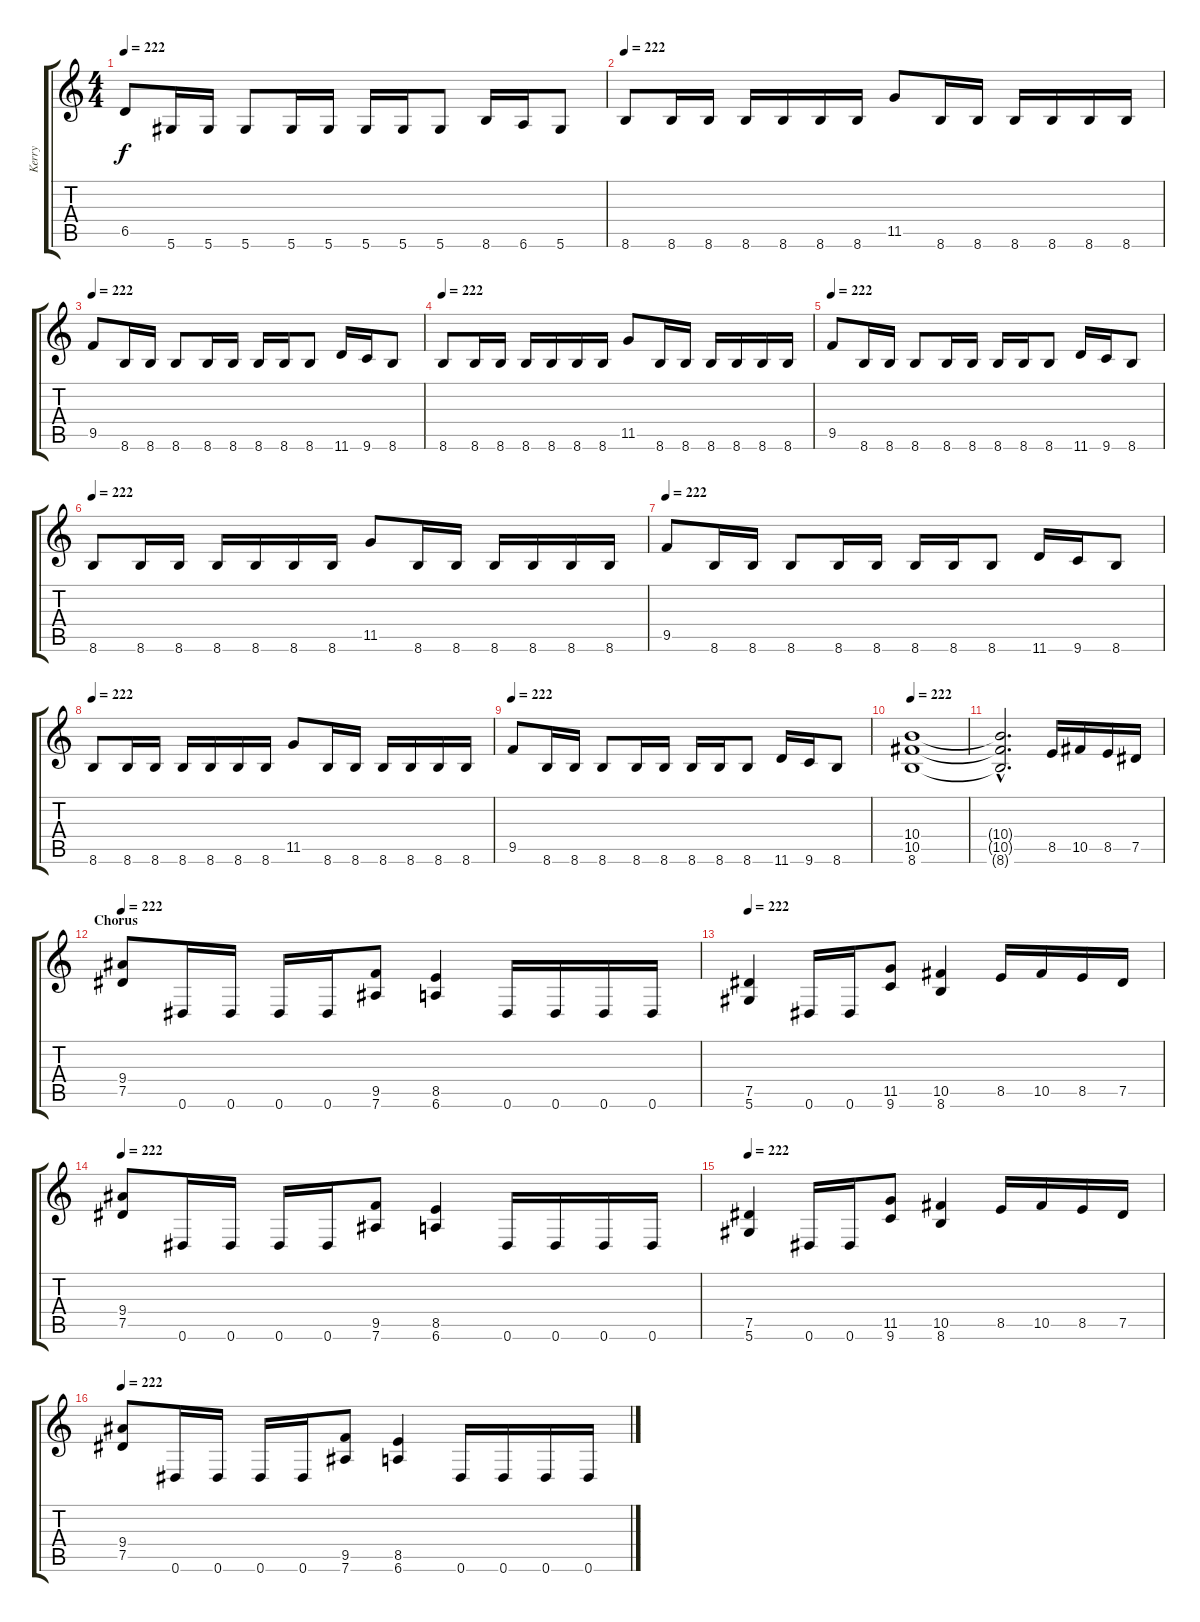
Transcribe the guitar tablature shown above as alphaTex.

\track ("Kerry" "Kerry") {instrument distortionguitar}
\staff {score tabs}
\tuning (Eb4 Bb3 Gb3 Db3 Ab2 Eb2) {hide}
\ts (4 4)
\tempo 222
\clef g2
\ks c
6.5.8{dy f} 5.6.16 5.6.16 5.6.8 5.6.16 5.6.16 5.6.16 5.6.16 5.6.8 8.6.16 6.6.16 5.6.8 |
\tempo 222
8.6.8 8.6.16 8.6.16 8.6.16 8.6.16 8.6.16 8.6.16 11.5.8 8.6.16 8.6.16 8.6.16 8.6.16 8.6.16 8.6.16 |
\tempo 222
9.5.8 8.6.16 8.6.16 8.6.8 8.6.16 8.6.16 8.6.16 8.6.16 8.6.8 11.6.16 9.6.16 8.6.8 |
\tempo 222
8.6.8 8.6.16 8.6.16 8.6.16 8.6.16 8.6.16 8.6.16 11.5.8 8.6.16 8.6.16 8.6.16 8.6.16 8.6.16 8.6.16 |
\tempo 222
9.5.8 8.6.16 8.6.16 8.6.8 8.6.16 8.6.16 8.6.16 8.6.16 8.6.8 11.6.16 9.6.16 8.6.8 |
\tempo 222
8.6.8 8.6.16 8.6.16 8.6.16 8.6.16 8.6.16 8.6.16 11.5.8 8.6.16 8.6.16 8.6.16 8.6.16 8.6.16 8.6.16 |
\tempo 222
9.5.8 8.6.16 8.6.16 8.6.8 8.6.16 8.6.16 8.6.16 8.6.16 8.6.8 11.6.16 9.6.16 8.6.8 |
\tempo 222
8.6.8 8.6.16 8.6.16 8.6.16 8.6.16 8.6.16 8.6.16 11.5.8 8.6.16 8.6.16 8.6.16 8.6.16 8.6.16 8.6.16 |
\tempo 222
9.5.8 8.6.16 8.6.16 8.6.8 8.6.16 8.6.16 8.6.16 8.6.16 8.6.8 11.6.16 9.6.16 8.6.8 |
\tempo 222
(10.4 10.5 8.6).1 |
(10.4{hac t} 10.5{hac t} 8.6{hac t}).2{d} 8.5.16 10.5.16 8.5.16 7.5.16 |
\section ("" "Chorus")
\tempo 222
(9.4 7.5).8 0.6.16 0.6.16 0.6.16 0.6.16 (9.5 7.6).8 (8.5 6.6).4 0.6.16 0.6.16 0.6.16 0.6.16 |
\tempo 222
(7.5 5.6).4 0.6.16 0.6.16 (11.5 9.6).8 (10.5 8.6).4 8.5.16 10.5.16 8.5.16 7.5.16 |
\tempo 222
(9.4 7.5).8 0.6.16 0.6.16 0.6.16 0.6.16 (9.5 7.6).8 (8.5 6.6).4 0.6.16 0.6.16 0.6.16 0.6.16 |
\tempo 222
(7.5 5.6).4 0.6.16 0.6.16 (11.5 9.6).8 (10.5 8.6).4 8.5.16 10.5.16 8.5.16 7.5.16 |
\tempo 222
(9.4 7.5).8 0.6.16 0.6.16 0.6.16 0.6.16 (9.5 7.6).8 (8.5 6.6).4 0.6.16 0.6.16 0.6.16 0.6.16
